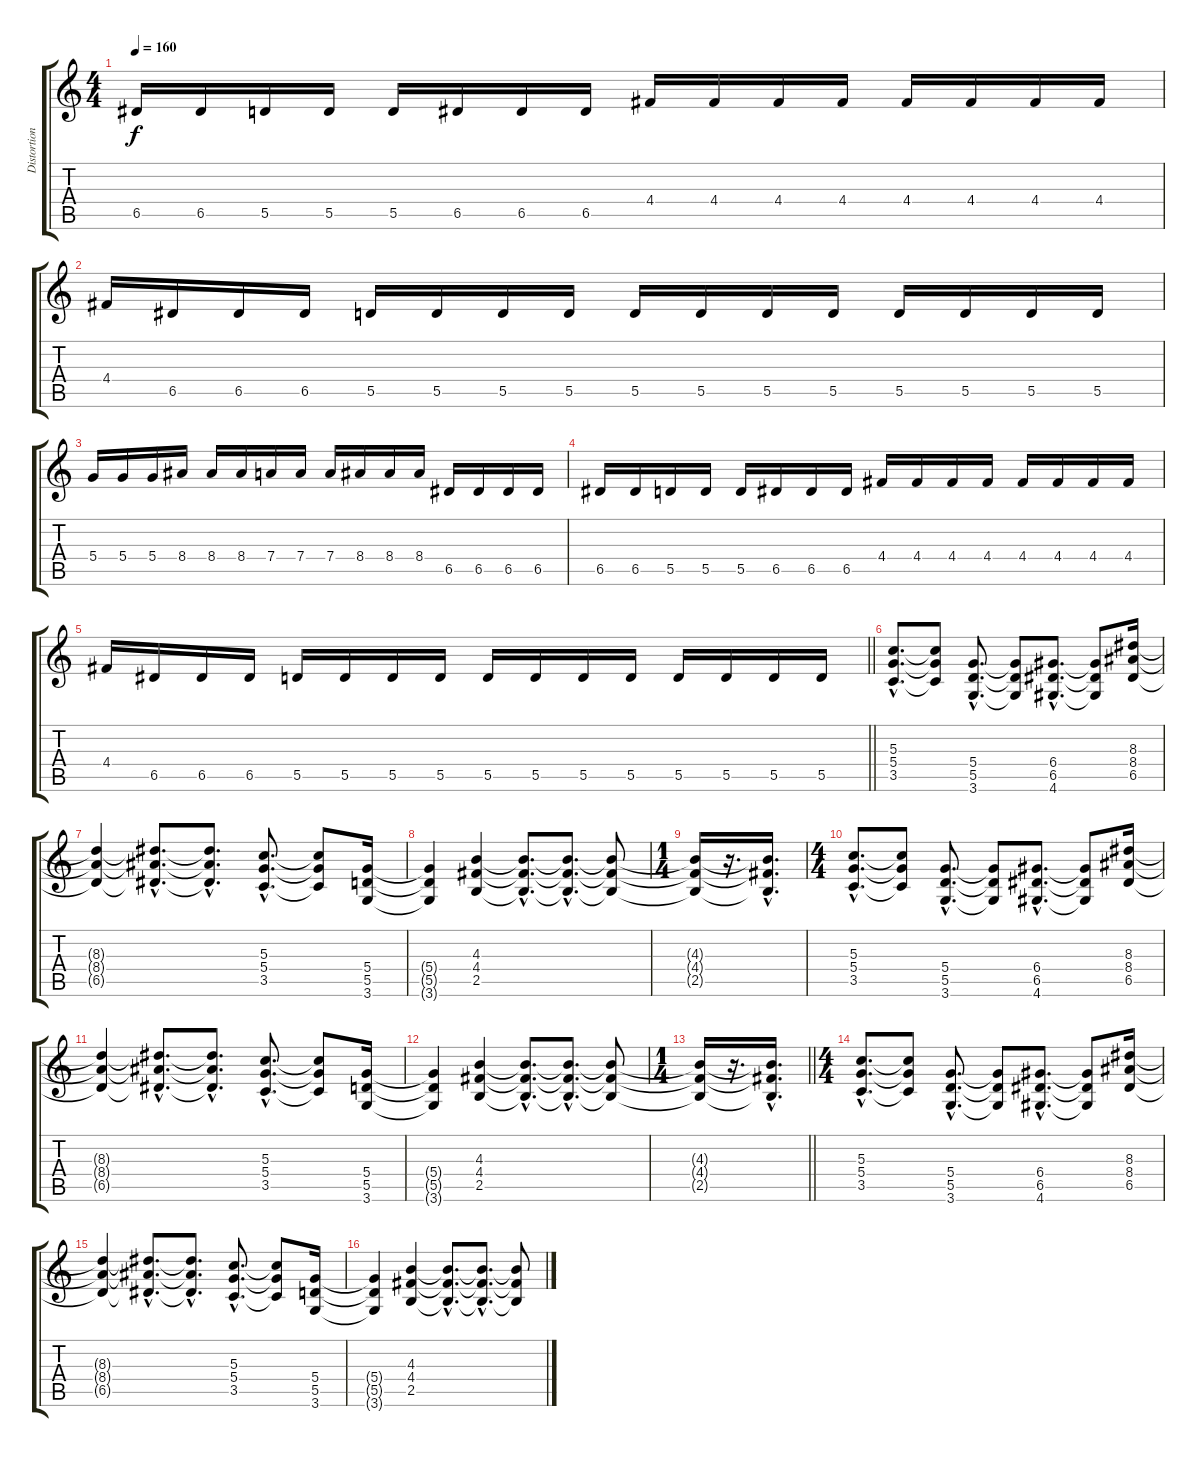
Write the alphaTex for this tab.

\track ("Distortion Guitar 2" "Distortion") {instrument distortionguitar}
\staff {score tabs}
\tuning (E4 B3 G3 D3 A2 E2) {hide}
\ts (4 4)
\tempo 160
\clef g2
\ks c
6.5.16{dy f} 6.5.16 5.5.16 5.5.16 5.5.16 6.5.16 6.5.16 6.5.16 4.4.16 4.4.16 4.4.16 4.4.16 4.4.16 4.4.16 4.4.16 4.4.16 |
4.4.16 6.5.16 6.5.16 6.5.16 5.5.16 5.5.16 5.5.16 5.5.16 5.5.16 5.5.16 5.5.16 5.5.16 5.5.16 5.5.16 5.5.16 5.5.16 |
5.4.16 5.4.16 5.4.16 8.4.16 8.4.16 8.4.16 7.4.16 7.4.16 7.4.16 8.4.16 8.4.16 8.4.16 6.5.16 6.5.16 6.5.16 6.5.16 |
6.5.16 6.5.16 5.5.16 5.5.16 5.5.16 6.5.16 6.5.16 6.5.16 4.4.16 4.4.16 4.4.16 4.4.16 4.4.16 4.4.16 4.4.16 4.4.16 |
\barLineRight lightlight
4.4.16 6.5.16 6.5.16 6.5.16 5.5.16 5.5.16 5.5.16 5.5.16 5.5.16 5.5.16 5.5.16 5.5.16 5.5.16 5.5.16 5.5.16 5.5.16 |
\section ("" " ")
(5.3{hac} 5.4{hac} 3.5{hac}).8{d} (5.3{t} 5.4{t} 3.5{t}).8 (5.4{hac} 5.5{hac} 3.6{hac}).8{d} (5.4{t} 5.5{t} 3.6{t}).8 (6.4{hac} 6.5{hac} 4.6{hac}).8{d} (6.4{t} 6.5{t} 4.6{t}).8 (8.3 8.4 6.5).16 |
(8.3{t} 8.4{t} 6.5{t}).4 (8.3{hac t} 8.4{hac t} 6.5{hac t}).8{d} (8.3{hac t} 8.4{hac t} 6.5{hac t}).8{d} (5.3{hac} 5.4{hac} 3.5{hac}).8{d} (5.3{t} 5.4{t} 3.5{t}).8 (5.4 5.5 3.6).16 |
(5.4{t} 5.5{t} 3.6{t}).4 (4.3 4.4 2.5).4 (4.3{hac t} 4.4{hac t} 2.5{hac t}).8{d} (4.3{hac t} 4.4{hac t} 2.5{hac t}).8{d} (4.3{t} 4.4{t} 2.5{t}).8 |
\ts (1 4)
(4.3{t} 4.4{t} 2.5{t}).16 r.16{d} (4.3{hac t} 4.4{hac t} 2.5{hac t}).16{d} |
\ts (4 4)
(5.3{hac} 5.4{hac} 3.5{hac}).8{d} (5.3{t} 5.4{t} 3.5{t}).8 (5.4{hac} 5.5{hac} 3.6{hac}).8{d} (5.4{t} 5.5{t} 3.6{t}).8 (6.4{hac} 6.5{hac} 4.6{hac}).8{d} (6.4{t} 6.5{t} 4.6{t}).8 (8.3 8.4 6.5).16 |
(8.3{t} 8.4{t} 6.5{t}).4 (8.3{hac t} 8.4{hac t} 6.5{hac t}).8{d} (8.3{hac t} 8.4{hac t} 6.5{hac t}).8{d} (5.3{hac} 5.4{hac} 3.5{hac}).8{d} (5.3{t} 5.4{t} 3.5{t}).8 (5.4 5.5 3.6).16 |
(5.4{t} 5.5{t} 3.6{t}).4 (4.3 4.4 2.5).4 (4.3{hac t} 4.4{hac t} 2.5{hac t}).8{d} (4.3{hac t} 4.4{hac t} 2.5{hac t}).8{d} (4.3{t} 4.4{t} 2.5{t}).8 |
\ts (1 4)
\barLineRight lightlight
(4.3{t} 4.4{t} 2.5{t}).16 r.16{d} (4.3{hac t} 4.4{hac t} 2.5{hac t}).16{d} |
\ts (4 4)
(5.3{hac} 5.4{hac} 3.5{hac}).8{d} (5.3{t} 5.4{t} 3.5{t}).8 (5.4{hac} 5.5{hac} 3.6{hac}).8{d} (5.4{t} 5.5{t} 3.6{t}).8 (6.4{hac} 6.5{hac} 4.6{hac}).8{d} (6.4{t} 6.5{t} 4.6{t}).8 (8.3 8.4 6.5).16 |
(8.3{t} 8.4{t} 6.5{t}).4 (8.3{hac t} 8.4{hac t} 6.5{hac t}).8{d} (8.3{hac t} 8.4{hac t} 6.5{hac t}).8{d} (5.3{hac} 5.4{hac} 3.5{hac}).8{d} (5.3{t} 5.4{t} 3.5{t}).8 (5.4 5.5 3.6).16 |
(5.4{t} 5.5{t} 3.6{t}).4 (4.3 4.4 2.5).4 (4.3{hac t} 4.4{hac t} 2.5{hac t}).8{d} (4.3{hac t} 4.4{hac t} 2.5{hac t}).8{d} (4.3{t} 4.4{t} 2.5{t}).8
